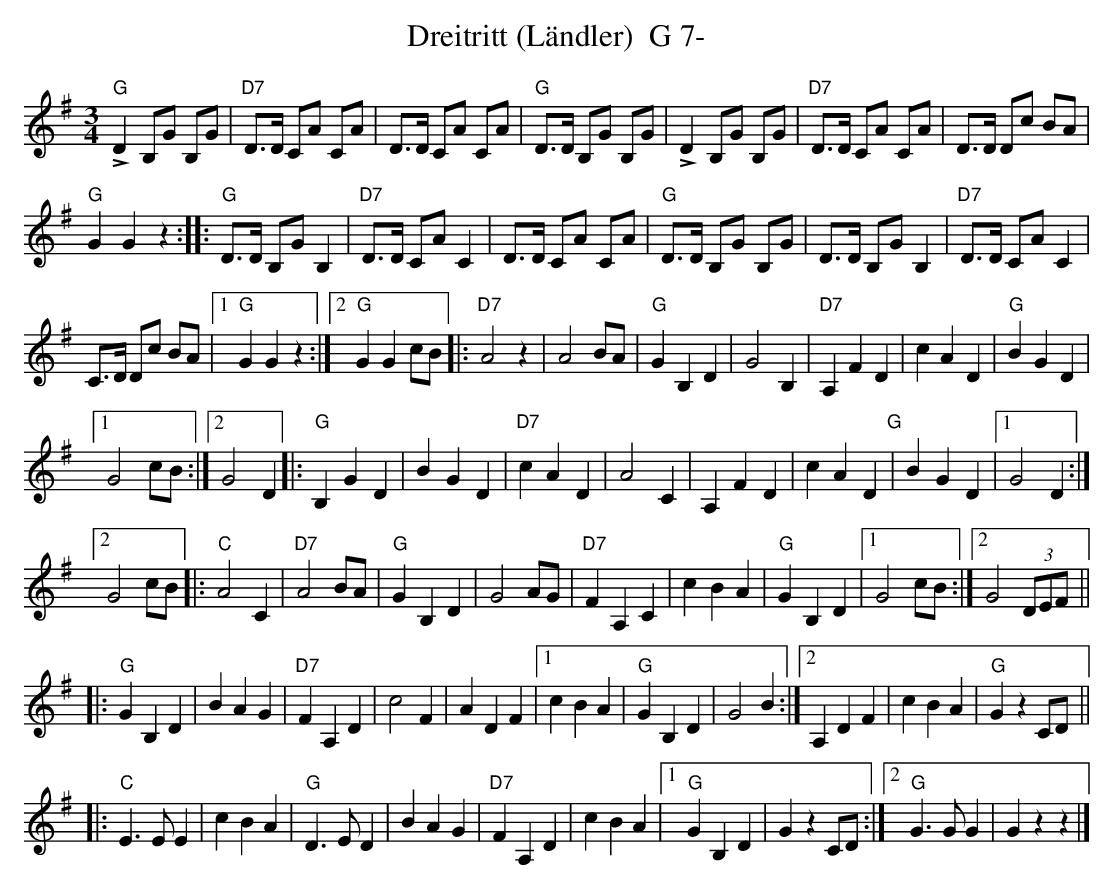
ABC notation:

X:1
T:Dreitritt (L\"andler)  G 7-
M:3/4
L:1/8
K:G %%MIDI gchordon
!>!"G"D2 B,G B,G | "D7"D>D CA CA | D>D CA CA | "G"D>D B,G B,G | !>!D2B,G B,G | "D7"D>D CA CA | D>D Dc BA |
"G"G2G2z2 :: "G"D>D B,GB,2 | "D7"D>D CAC2 | D>D CA CA | "G"D>D B,G B,G | D>D B,G B,2 | "D7"D>D CAC2 |
C>D Dc BA |1 "G"G2G2z2 :|2 "G"G2G2cB |: "D7"A4z2 | A4BA | "G"G2B,2D2 | G4B,2 | "D7"A,2F2D2 | c2A2D2 | "G"B2G2D2 |1
G4cB :|2 G4D2 |: [L:1/4] "G"B,GD | BGD | "D7"cAD | A2C | A,FD | cAD"G" | BGD |1 G2D :|2
G2c/2B/2 |: "C"A2C | "D7"A2B/2A/2| "G"GB,D | G2A/2G/2 | "D7"FA,C | cBA | "G"GB,D |1 G2c/2B/2 :|2 G2 (3D/2E/2F/2 ||
|: "G"GB,D | BAG | "D7"FA,D | c2F | ADF |1 cBA | "G"GB,D | G2B :|2 A,DF | cBA | "G"GzC/2D/2 ||
|: "C"E>EE | cBA | "G"D>ED | BAG | "D7"FA,D | cBA |1 "G"GB,D | GzC/2D/2 :|2 "G"G>GG | Gzz |]
